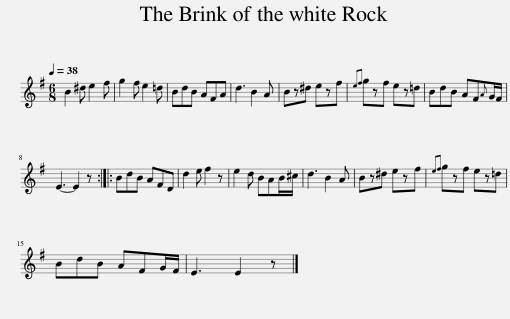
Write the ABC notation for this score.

X:1
L:1/8
Q:1/4=38
M:6/8
I:linebreak $
K:Emin
V:1 treble
V:1
 B2 ^d e2 f | g2 f e2 =d | BdB AFA | d3 B2 A | Bz^d ezf | %5
{ef} gzf ez=d | BdB AF{A}G/F/ |$ E3- E2 z :: BdB AFD | d2 e f2 z | %10
 e2 d BAB/^c/ | d3 B2 A | Bz^d ezf |{ef} gzf ez=d |$ BdB AFG/F/ | %15
 E3 E2 z |] %16
